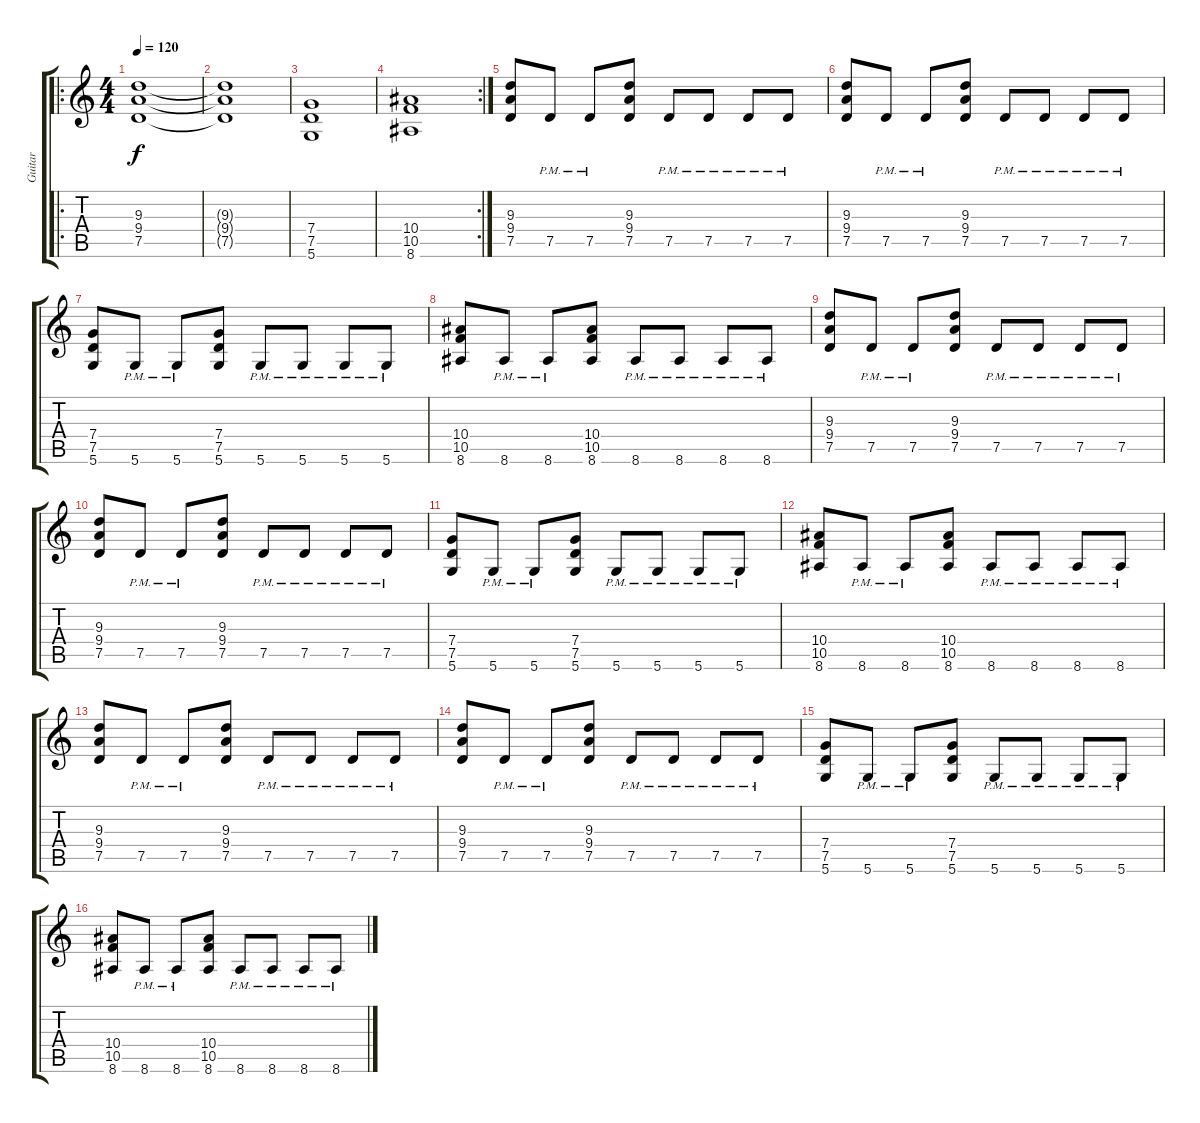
\track ("Guitar" "Guitar") {instrument distortionguitar}
\staff {score tabs}
\tuning (D4 A3 F3 C3 G2 D2) {hide}
\ro
\ts (4 4)
\tempo 120
\clef g2
\ks c
(9.3 9.4 7.5).1{dy f volume 16} |
(9.3{t} 9.4{t} 7.5{t}).1 |
(7.4 7.5 5.6).1 |
\rc 2
(10.4 10.5 8.6).1 |
(9.3 9.4 7.5).8{volume 13} 7.5{pm}.8 7.5{pm}.8 (9.3 9.4 7.5).8 7.5{pm}.8 7.5{pm}.8 7.5{pm}.8 7.5{pm}.8 |
(9.3 9.4 7.5).8{volume 13} 7.5{pm}.8 7.5{pm}.8 (9.3 9.4 7.5).8 7.5{pm}.8 7.5{pm}.8 7.5{pm}.8 7.5{pm}.8 |
(7.4 7.5 5.6).8 5.6{pm}.8 5.6{pm}.8 (7.4 7.5 5.6).8 5.6{pm}.8 5.6{pm}.8 5.6{pm}.8 5.6{pm}.8 |
(10.4 10.5 8.6).8 8.6{pm}.8 8.6{pm}.8 (10.4 10.5 8.6).8 8.6{pm}.8 8.6{pm}.8 8.6{pm}.8 8.6{pm}.8 |
(9.3 9.4 7.5).8{volume 13} 7.5{pm}.8 7.5{pm}.8 (9.3 9.4 7.5).8 7.5{pm}.8 7.5{pm}.8 7.5{pm}.8 7.5{pm}.8 |
(9.3 9.4 7.5).8{volume 13} 7.5{pm}.8 7.5{pm}.8 (9.3 9.4 7.5).8 7.5{pm}.8 7.5{pm}.8 7.5{pm}.8 7.5{pm}.8 |
(7.4 7.5 5.6).8 5.6{pm}.8 5.6{pm}.8 (7.4 7.5 5.6).8 5.6{pm}.8 5.6{pm}.8 5.6{pm}.8 5.6{pm}.8 |
(10.4 10.5 8.6).8 8.6{pm}.8 8.6{pm}.8 (10.4 10.5 8.6).8 8.6{pm}.8 8.6{pm}.8 8.6{pm}.8 8.6{pm}.8 |
(9.3 9.4 7.5).8{volume 13} 7.5{pm}.8 7.5{pm}.8 (9.3 9.4 7.5).8 7.5{pm}.8 7.5{pm}.8 7.5{pm}.8 7.5{pm}.8 |
(9.3 9.4 7.5).8{volume 13} 7.5{pm}.8 7.5{pm}.8 (9.3 9.4 7.5).8 7.5{pm}.8 7.5{pm}.8 7.5{pm}.8 7.5{pm}.8 |
(7.4 7.5 5.6).8 5.6{pm}.8 5.6{pm}.8 (7.4 7.5 5.6).8 5.6{pm}.8 5.6{pm}.8 5.6{pm}.8 5.6{pm}.8 |
(10.4 10.5 8.6).8 8.6{pm}.8 8.6{pm}.8 (10.4 10.5 8.6).8 8.6{pm}.8 8.6{pm}.8 8.6{pm}.8 8.6{pm}.8
